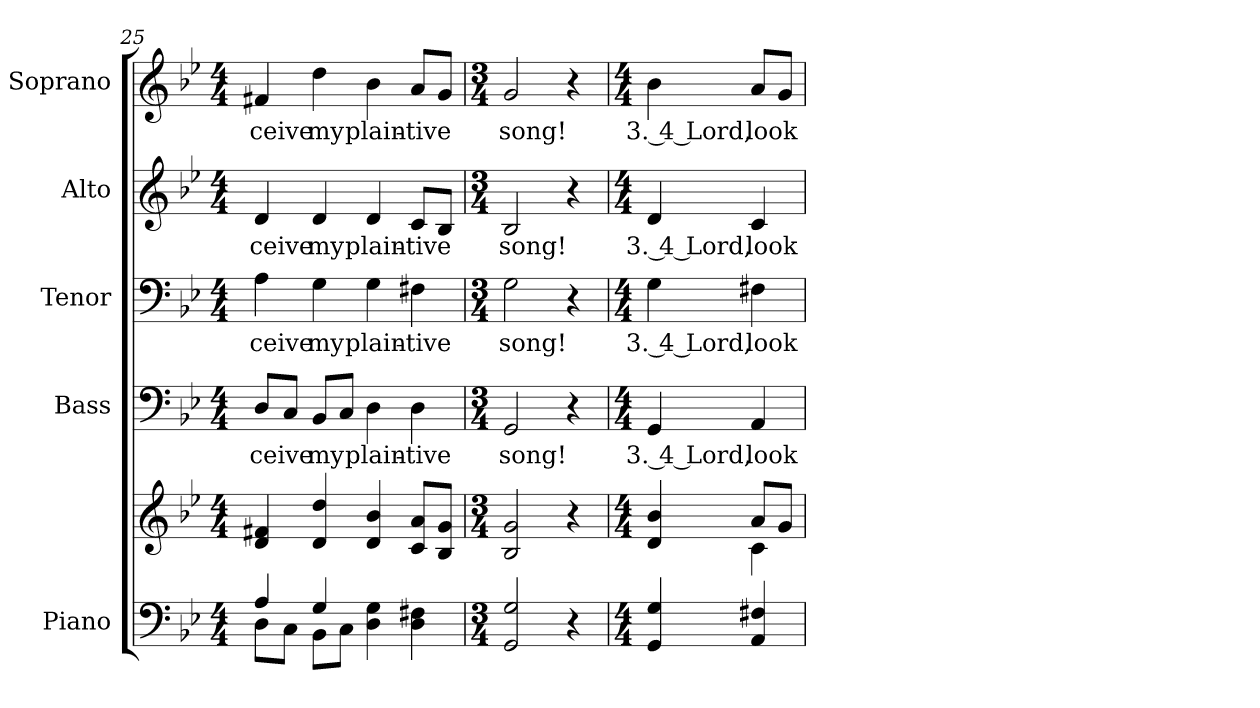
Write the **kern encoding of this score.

**kern	**kern	**kern	**text	**kern	**text	**kern	**text	**kern	**text
*part5	*part5	*part4	*part4	*part3	*part3	*part2	*part2	*part1	*part1
*staff6	*staff5	*staff4	*staff4	*staff3	*staff3	*staff2	*staff2	*staff1	*staff1
*I"Piano	*	*I"Bass	*	*I"Tenor	*	*I"Alto	*	*I"Soprano	*
*I'Pno.	*	*I'B.	*	*I'T.	*	*I'A.	*	*I'S.	*
!!LO:PB:g=z
*clefF4	*clefG2	*clefF4	*	*clefF4	*	*clefG2	*	*clefG2	*
*k[b-e-]	*k[b-e-]	*k[b-e-]	*	*k[b-e-]	*	*k[b-e-]	*	*k[b-e-]	*
*B-:	*B-:	*B-:	*	*B-:	*	*B-:	*	*B-:	*
*M4/4	*M4/4	*M4/4	*	*M4/4	*	*M4/4	*	*M4/4	*
=25	=25	=25	=25	=25	=25	=25	=25	=25	=25
*^	*	*	*	*	*	*	*	*	*
!	!	!	!	!LO:LY:b:color=#000000	!	!	!	!	!	!
!	!	!	!	!	!	!LO:LY:b:color=#000000	!	!	!	!
!	!	!	!	!	!	!	!	!LO:LY:b:color=#000000	!	!
!	!	!	!	!	!	!	!	!	!	!LO:LY:b:color=#000000
4Ai/	8Di\L	4di/ 4f#Xi	8Di/L	-ceive	4Ai\	-ceive	4di/	-ceive	4f#Xi/	-ceive
.	8Ci\J	.	8Ci/J	.	.	.	.	.	.	.
!	!	!	!	!LO:LY:b:color=#000000	!	!	!	!	!	!
!	!	!	!	!	!	!LO:LY:b:color=#000000	!	!	!	!
!	!	!	!	!	!	!	!	!LO:LY:b:color=#000000	!	!
!	!	!	!	!	!	!	!	!	!	!LO:LY:b:color=#000000
4Gi/	8BB-i\L	4di/ 4ddi	8BB-i/L	my	4Gi\	my	4di/	my	4ddi\	my
.	8Ci\J	.	8Ci/J	.	.	.	.	.	.	.
!	!	!	!	!LO:LY:b:color=#000000	!	!	!	!	!	!
!	!	!	!	!	!	!LO:LY:b:color=#000000	!	!	!	!
!	!	!	!	!	!	!	!	!LO:LY:b:color=#000000	!	!
!	!	!	!	!	!	!	!	!	!	!LO:LY:b:color=#000000
4Di\ 4Gi	2ryy	4di/ 4b-i	4Di\	plain-	4Gi\	plain-	4di/	plain-	4b-i\	plain-
!	!	!	!	!LO:LY:b:color=#000000	!	!	!	!	!	!
!	!	!	!	!	!	!LO:LY:b:color=#000000	!	!	!	!
!	!	!	!	!	!	!	!	!LO:LY:b:color=#000000	!	!
!	!	!	!	!	!	!	!	!	!	!LO:LY:b:color=#000000
4Di\ 4F#Xi	.	8ci/ 8aiL	4Di\	-tive	4F#Xi\	-tive	8ci/L	-tive	8ai/L	-tive
.	.	8B-i/ 8giJ	.	.	.	.	8B-i/J	.	8gi/J	.
*v	*v	*	*	*	*	*	*	*	*	*
=26	=26	=26	=26	=26	=26	=26	=26	=26	=26
*M3/4	*M3/4	*M3/4	*	*M3/4	*	*M3/4	*	*M3/4	*
!	!	!	!LO:LY:b:color=#000000	!	!	!	!	!	!
!	!	!	!	!	!LO:LY:b:color=#000000	!	!	!	!
!	!	!	!	!	!	!	!LO:LY:b:color=#000000	!	!
!	!	!	!	!	!	!	!	!	!LO:LY:b:color=#000000
2GGi/ 2Gi	2B-i/ 2gi	2GGi/	song!	2Gi\	song!	2B-i/	song!	2gi/	song!
4r	4r	4r	.	4r	.	4r	.	4r	.
=27	=27	=27	=27	=27	=27	=27	=27	=27	=27
*M4/4	*M4/4	*M4/4	*	*M4/4	*	*M4/4	*	*M4/4	*
*	*^	*	*	*	*	*	*	*	*
!	!	!	!	!LO:LY:b:color=#000000	!	!	!	!	!	!
!	!	!	!	!	!	!LO:LY:b:color=#000000	!	!	!	!
!	!	!	!	!	!	!	!	!LO:LY:b:color=#000000	!	!
!	!	!	!	!	!	!	!	!	!	!LO:LY:b:color=#000000
4GGi/ 4Gi	4di/ 4b-i	4ryy	4GGi/	3. 4 Lord,	4Gi\	3. 4 Lord,	4di/	3. 4 Lord,	4b-i\	3. 4 Lord,
!	!	!	!	!LO:LY:b:color=#000000	!	!	!	!	!	!
!	!	!	!	!	!	!LO:LY:b:color=#000000	!	!	!	!
!	!	!	!	!	!	!	!	!LO:LY:b:color=#000000	!	!
!	!	!	!	!	!	!	!	!	!	!LO:LY:b:color=#000000
4AAi/ 4F#Xi	8ai/L	4ci\	4AAi/	look	4F#Xi\	look	4ci/	look	8ai/L	look
.	8gi/J	.	.	.	.	.	.	.	8gi/J	.
*	*v	*v	*	*	*	*	*	*	*	*
=	=	=	=	=	=	=	=	=	=
*-	*-	*-	*-	*-	*-	*-	*-	*-	*-
